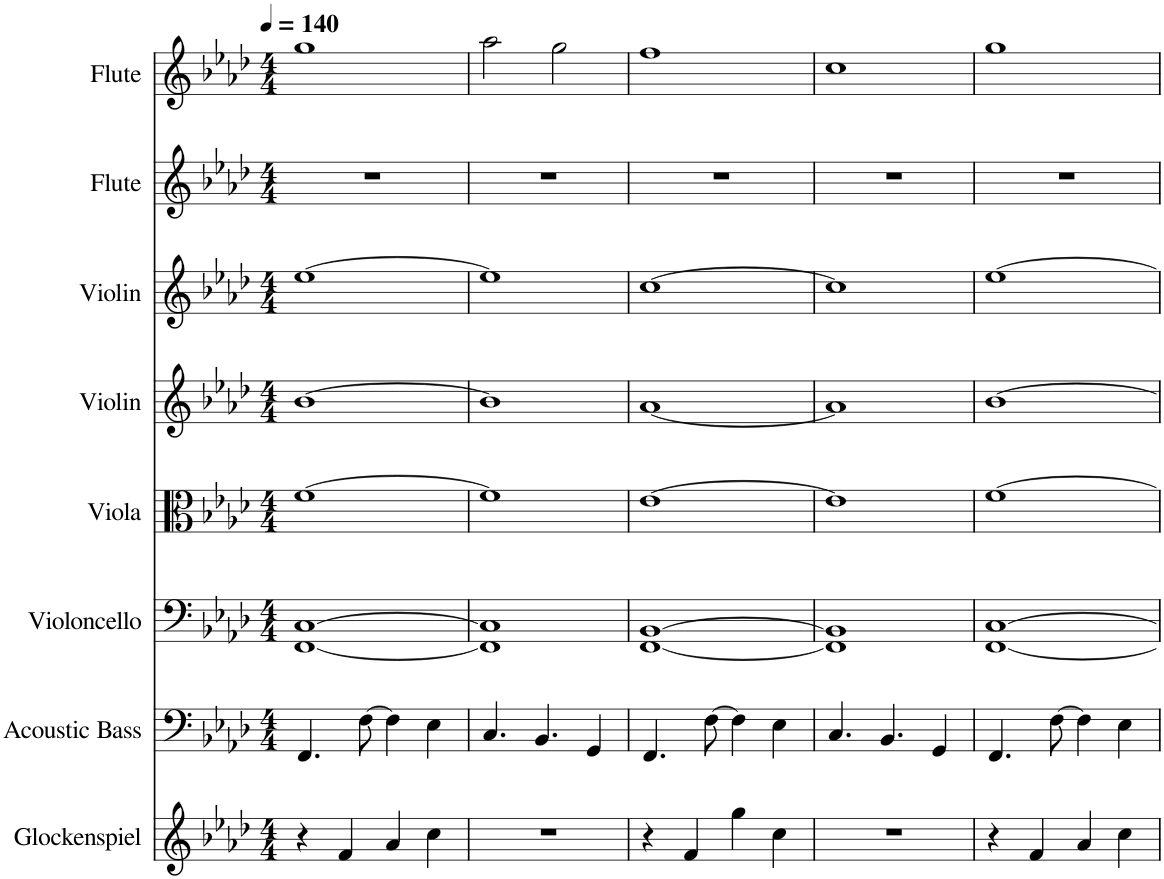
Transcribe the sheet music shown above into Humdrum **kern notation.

**kern	**kern	**kern	**kern	**kern	**kern	**kern	**kern
*part8	*part7	*part6	*part5	*part4	*part3	*part2	*part1
*staff8	*staff7	*staff6	*staff5	*staff4	*staff3	*staff2	*staff1
*I"Glockenspiel	*I"Acoustic Bass	*I"Violoncello	*I"Viola	*I"Violin	*I"Violin	*I"Flute	*I"Flute
*I'Glock.	*I'Bass	*I'Vc.	*I'Vla.	*I'Vln.	*I'Vln.	*I'Fl.	*I'Fl.
*clefG2	*clefF4	*clefF4	*clefC3	*clefG2	*clefG2	*clefG2	*clefG2
*Trd-14c-24	*Trd7c12	*	*	*	*	*	*
*k[b-e-a-d-]	*k[b-e-a-d-]	*k[b-e-a-d-]	*k[b-e-a-d-]	*k[b-e-a-d-]	*k[b-e-a-d-]	*k[b-e-a-d-]	*k[b-e-a-d-]
*M4/4	*M4/4	*M4/4	*M4/4	*M4/4	*M4/4	*M4/4	*M4/4
*MM140	*MM140	*MM140	*MM140	*MM140	*MM140	*MM140	*MM140
=1	=1	=1	=1	=1	=1	=1	=1
4r	4.FF/	[1FF [1C	[1f	[1b-	[1ee-	1r	1gg
4f/	.	.	.	.	.	.	.
.	[8F\	.	.	.	.	.	.
4a-/	4F\]	.	.	.	.	.	.
4cc\	4E-\	.	.	.	.	.	.
=2	=2	=2	=2	=2	=2	=2	=2
1r	4.C/	1FF] 1C]	1f]	1b-]	1ee-]	1r	2aa-\
.	4.BB-/	.	.	.	.	.	.
.	.	.	.	.	.	.	2gg\
.	4GG/	.	.	.	.	.	.
=3	=3	=3	=3	=3	=3	=3	=3
4r	4.FF/	[1FF [1BB-	[1e-	[1a-	[1cc	1r	1ff
4f/	.	.	.	.	.	.	.
.	[8F\	.	.	.	.	.	.
4gg\	4F\]	.	.	.	.	.	.
4cc\	4E-\	.	.	.	.	.	.
=4	=4	=4	=4	=4	=4	=4	=4
1r	4.C/	1FF] 1BB-]	1e-]	1a-]	1cc]	1r	1cc
.	4.BB-/	.	.	.	.	.	.
.	4GG/	.	.	.	.	.	.
=5	=5	=5	=5	=5	=5	=5	=5
4r	4.FF/	[1FF [1C	[1f	[1b-	[1ee-	1r	1gg
4f/	.	.	.	.	.	.	.
.	[8F\	.	.	.	.	.	.
4a-/	4F\]	.	.	.	.	.	.
4cc\	4E-\	.	.	.	.	.	.
=	=	=	=	=	=	=	=
*-	*-	*-	*-	*-	*-	*-	*-
